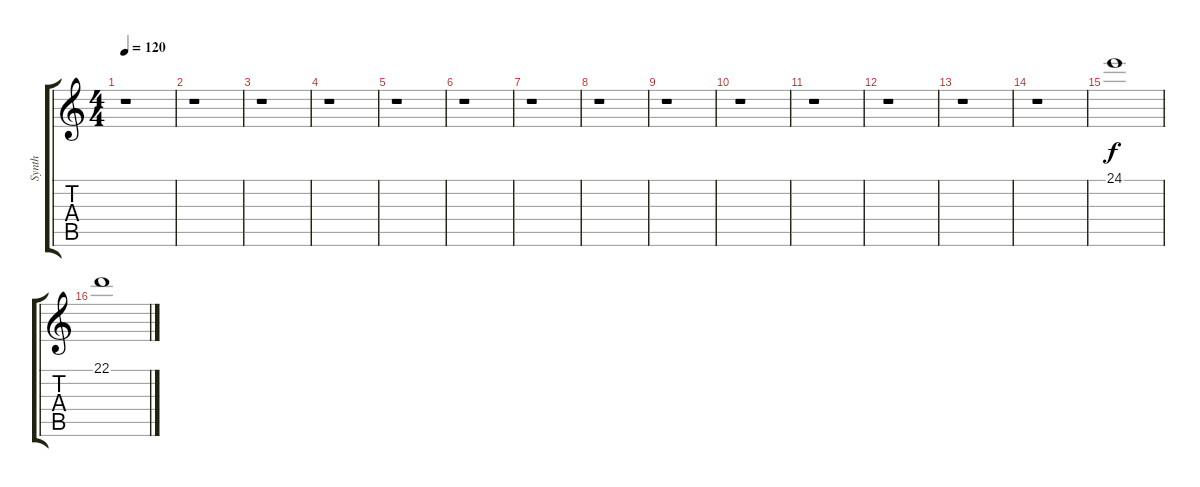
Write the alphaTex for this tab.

\track ("Synth" "Synth") {instrument synthstrings1}
\staff {score tabs}
\tuning (E4 B3 G3 D3 A2 E2) {hide}
\ts (4 4)
\tempo 120
\clef g2
\ks c
r.1{dy f} |
r.1 |
r.1 |
r.1 |
r.1 |
r.1 |
r.1 |
r.1 |
r.1 |
r.1 |
r.1 |
r.1 |
r.1 |
r.1 |
24.1.1{instrument synthstrings1} |
22.1.1
